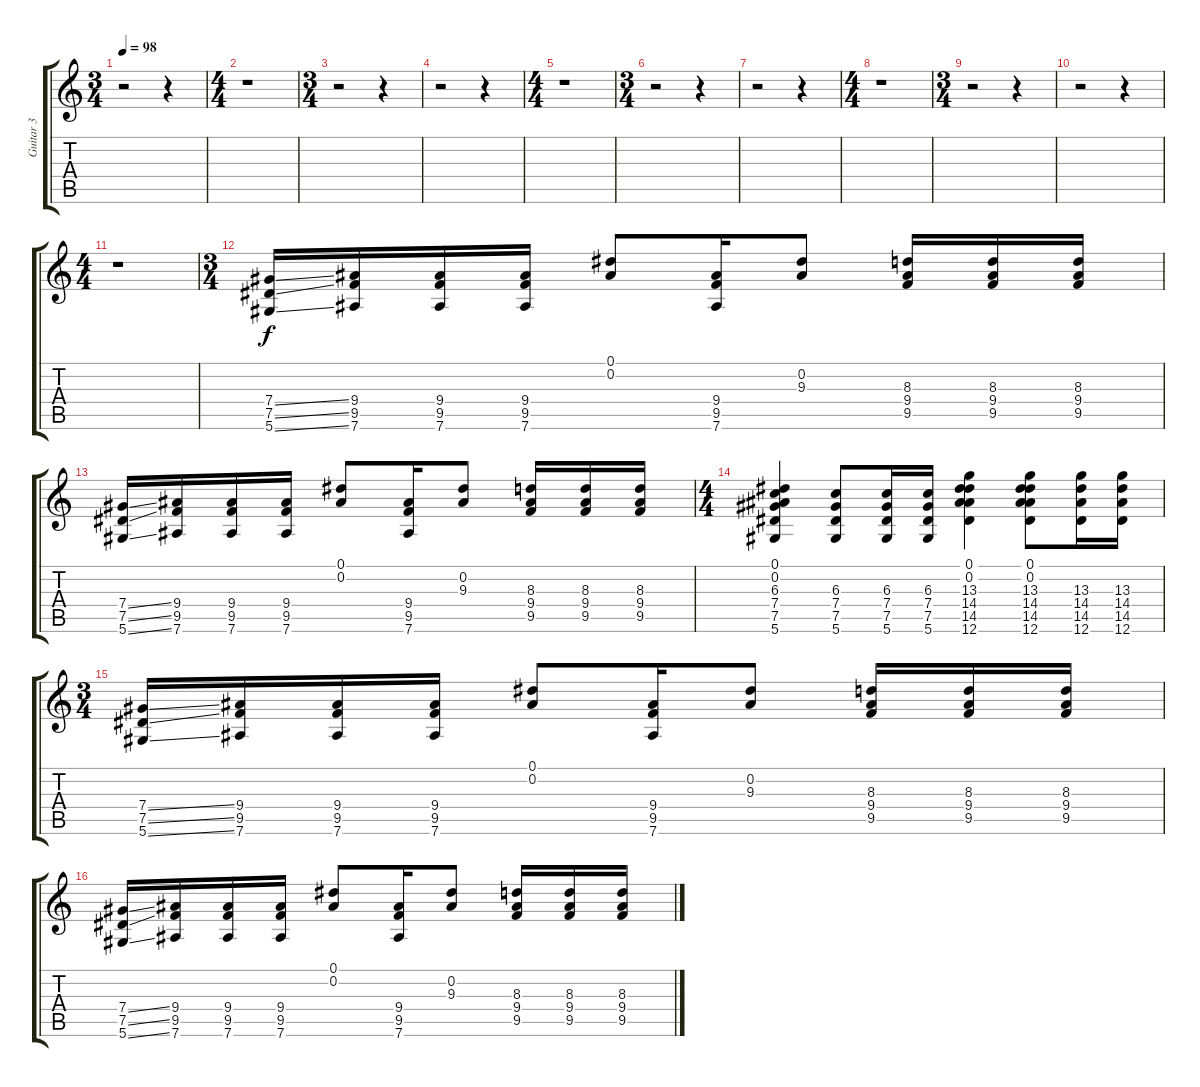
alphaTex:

\track ("Guitar 3" "Guitar 3") {instrument overdrivenguitar}
\staff {score tabs}
\tuning (Eb4 Bb3 Gb3 Db3 Ab2 Eb2) {hide}
\ts (3 4)
\tempo 98
\clef g2
\ks c
r.2{dy f} r.4 |
\ts (4 4)
r.1 |
\ts (3 4)
r.2 r.4 |
r.2 r.4 |
\ts (4 4)
r.1 |
\ts (3 4)
r.2 r.4 |
r.2 r.4 |
\ts (4 4)
r.1 |
\ts (3 4)
r.2 r.4 |
r.2 r.4 |
\ts (4 4)
r.1 |
\ts (3 4)
(7.4{ss} 7.5{ss} 5.6{ss}).16 (9.4 9.5 7.6).16 (9.4 9.5 7.6).16 (9.4 9.5 7.6).16 (0.1 0.2).8 (9.4 9.5 7.6).16 (0.2 9.3).8 (8.3 9.4 9.5).16 (8.3 9.4 9.5).16 (8.3 9.4 9.5).16 |
(7.4{ss} 7.5{ss} 5.6{ss}).16 (9.4 9.5 7.6).16 (9.4 9.5 7.6).16 (9.4 9.5 7.6).16 (0.1 0.2).8 (9.4 9.5 7.6).16 (0.2 9.3).8 (8.3 9.4 9.5).16 (8.3 9.4 9.5).16 (8.3 9.4 9.5).16 |
\ts (4 4)
(0.1 0.2 6.3 7.4 7.5 5.6).4 (6.3 7.4 7.5 5.6).8 (6.3 7.4 7.5 5.6).16 (6.3 7.4 7.5 5.6).16 (0.1 0.2 13.3 14.4 14.5 12.6).4 (0.1 0.2 13.3 14.4 14.5 12.6).8 (13.3 14.4 14.5 12.6).16 (13.3 14.4 14.5 12.6).16 |
\ts (3 4)
(7.4{ss} 7.5{ss} 5.6{ss}).16 (9.4 9.5 7.6).16 (9.4 9.5 7.6).16 (9.4 9.5 7.6).16 (0.1 0.2).8 (9.4 9.5 7.6).16 (0.2 9.3).8 (8.3 9.4 9.5).16 (8.3 9.4 9.5).16 (8.3 9.4 9.5).16 |
(7.4{ss} 7.5{ss} 5.6{ss}).16 (9.4 9.5 7.6).16 (9.4 9.5 7.6).16 (9.4 9.5 7.6).16 (0.1 0.2).8 (9.4 9.5 7.6).16 (0.2 9.3).8 (8.3 9.4 9.5).16 (8.3 9.4 9.5).16 (8.3 9.4 9.5).16
